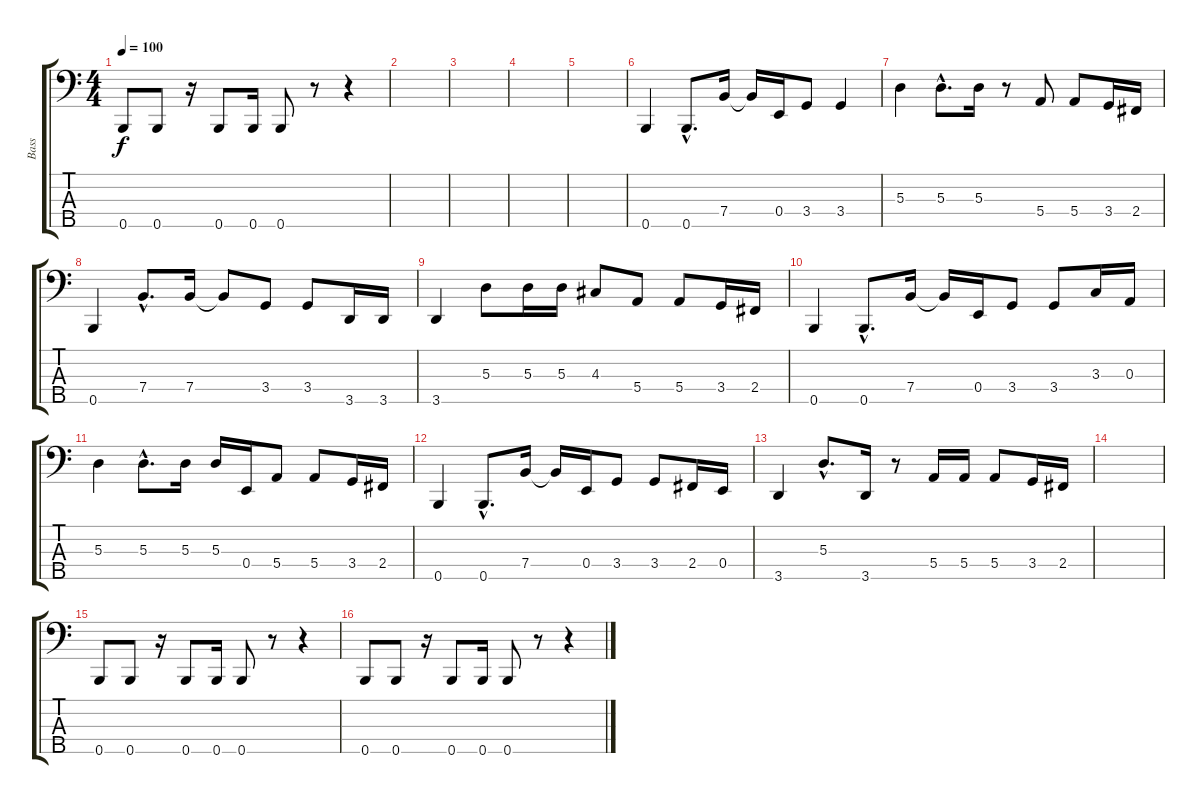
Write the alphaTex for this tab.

\track ("Bass" "Bass") {instrument electricbassfinger}
\staff {score tabs}
\tuning (G2 D2 A1 E1 B0) {hide}
\ts (4 4)
\tempo 100
\clef f4
\ks c
0.5.8{dy f} 0.5.8 r.16 0.5.8 0.5.16 0.5.8 r.8 r.4 |
|
|
|
|
0.5.4 0.5{hac}.8{d} 7.4.16 7.4{t}.16 0.4.16 3.4.8 3.4.4 |
5.3.4 5.3{hac}.8{d} 5.3.16 r.8 5.4.8 5.4.8 3.4.16 2.4.16 |
0.5.4 7.4{hac}.8{d} 7.4.16 7.4{t}.8 3.4.8 3.4.8 3.5.16 3.5.16 |
3.5.4 5.3.8 5.3.16 5.3.16 4.3.8 5.4.8 5.4.8 3.4.16 2.4.16 |
0.5.4 0.5{hac}.8{d} 7.4.16 7.4{t}.16 0.4.16 3.4.8 3.4.8 3.3.16 0.3.16 |
5.3.4 5.3{hac}.8{d} 5.3.16 5.3.16 0.4.16 5.4.8 5.4.8 3.4.16 2.4.16 |
0.5.4 0.5{hac}.8{d} 7.4.16 7.4{t}.16 0.4.16 3.4.8 3.4.8 2.4.16 0.4.16 |
3.5.4 5.3{hac}.8{d} 3.5.16 r.8 5.4.16 5.4.16 5.4.8 3.4.16 2.4.16 |
|
0.5.8 0.5.8 r.16 0.5.8 0.5.16 0.5.8 r.8 r.4 |
0.5.8 0.5.8 r.16 0.5.8 0.5.16 0.5.8 r.8 r.4
